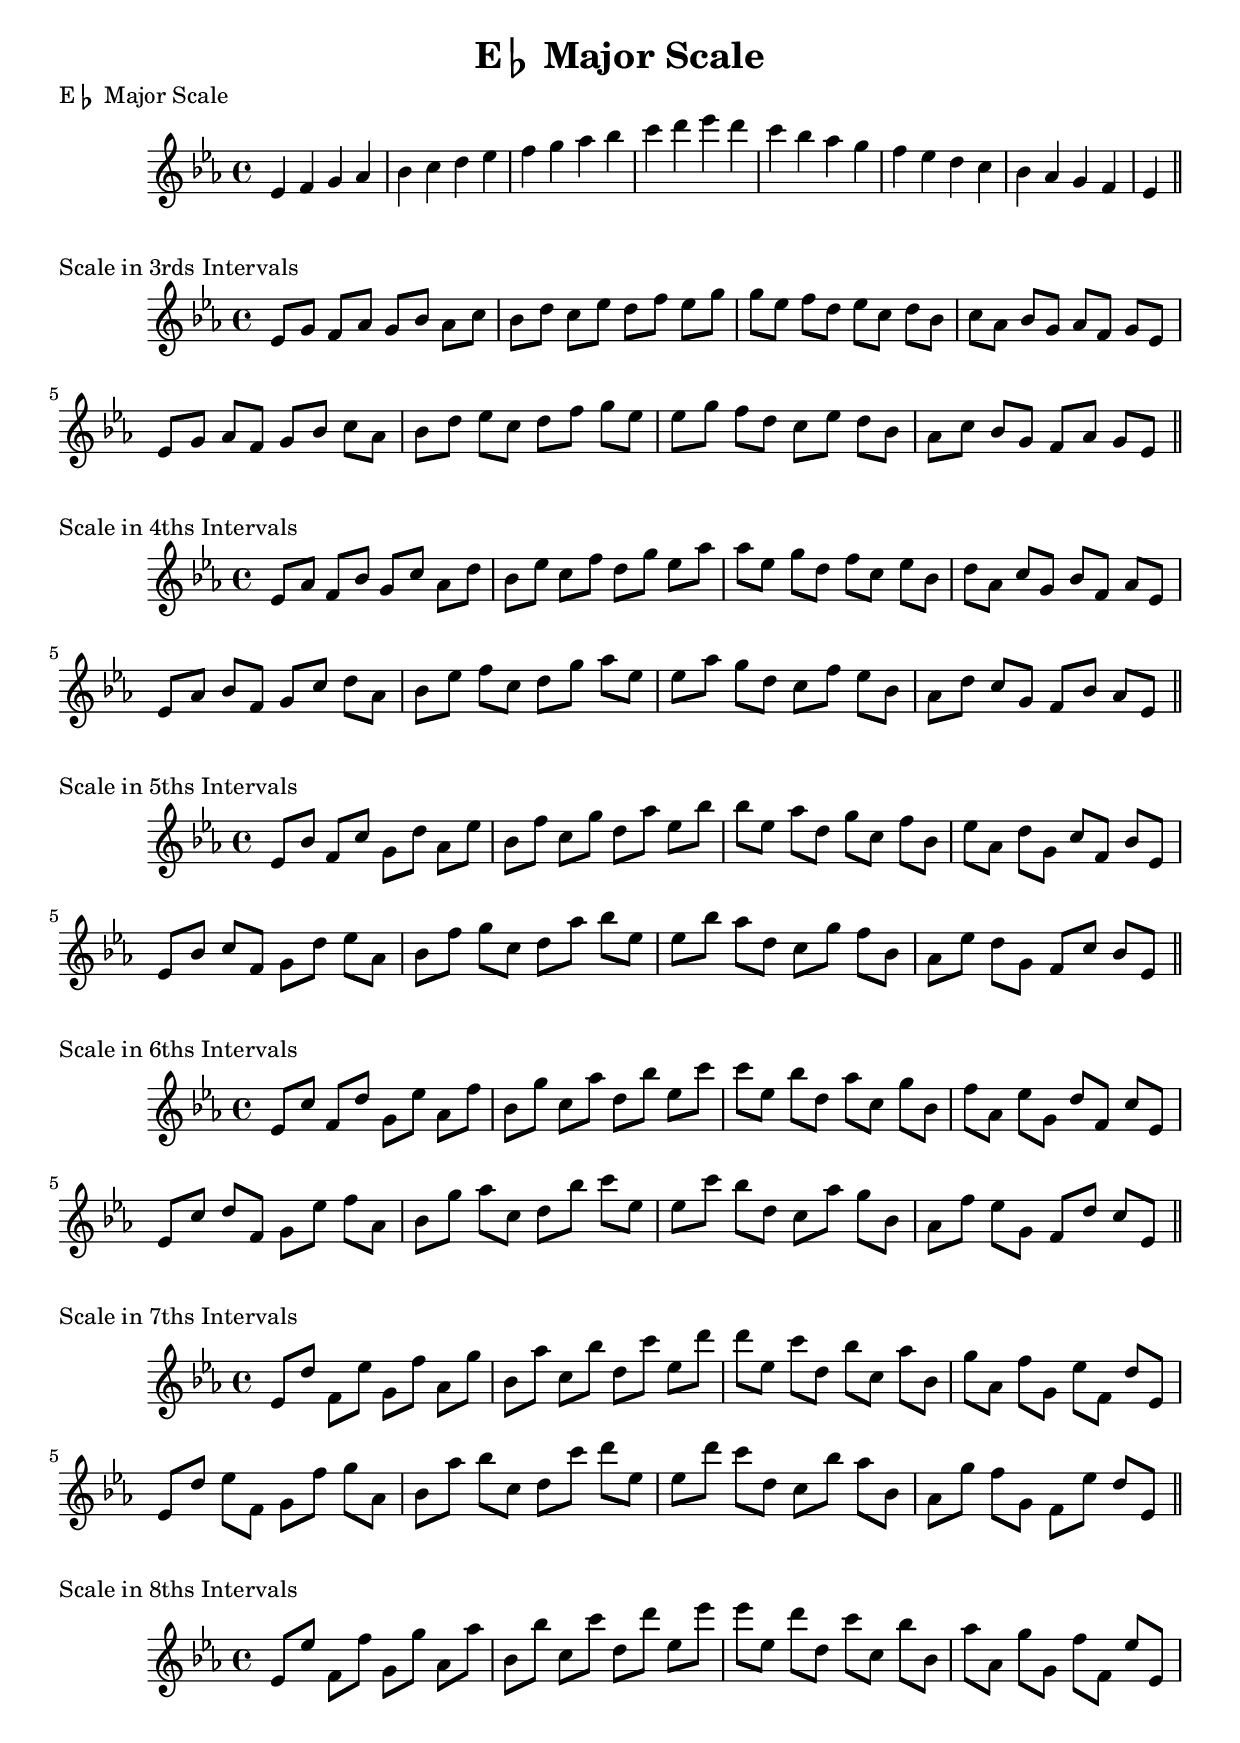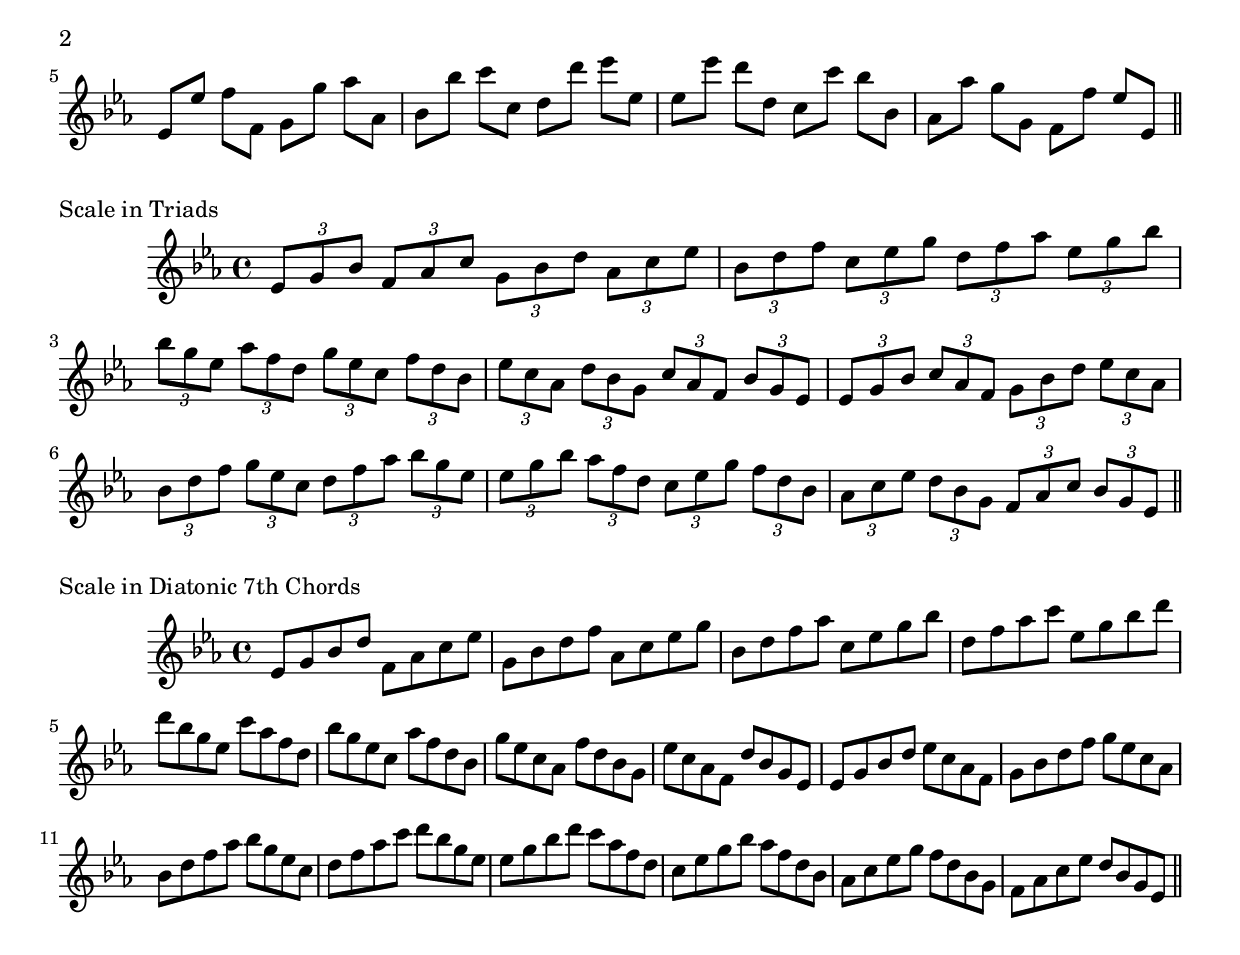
\version "2.18.2"

\include "scales.ly"

\header{
  title = \markup { "E" \flat " Major Scale" }
}

\score {
  \transpose c ees
  \new Staff \relative c' {
    \key c \major
    \CMajorScale
    \bar "||"
  }
  \header{
    piece = \markup { "E" \flat " Major Scale" }
  }
}

\score {
  \transpose c ees
  \new Staff \relative c' {
    \key c \major
    \set Timing.beamExceptions = #'()
    \set Timing.baseMoment = #'(ly:make-moment 1/4)
    \set Timing.beatStructure = #'(1 1 1 1)
    \CMajorScaleThirds
    \bar "||"
  }
  \header{
    piece = \markup { "Scale in 3rds Intervals" }
  }
}

\score {
  \transpose c ees
  \new Staff \relative c' {
    \key c \major
    \set Timing.beamExceptions = #'()
    \set Timing.baseMoment = #'(ly:make-moment 1/4)
    \set Timing.beatStructure = #'(1 1 1 1)
    \CMajorScaleFourths
    \bar "||"
  }
  \header{
    piece = \markup { "Scale in 4ths Intervals" }
  }
}

\score {
  \transpose c ees
  \new Staff \relative c' {
    \key c \major
    \set Timing.beamExceptions = #'()
    \set Timing.baseMoment = #'(ly:make-moment 1/4)
    \set Timing.beatStructure = #'(1 1 1 1)
    \CMajorScaleFifths
    \bar "||"
  }
  \header{
    piece = \markup { "Scale in 5ths Intervals" }
  }
}

\score {
  \transpose c ees
  \new Staff \relative c' {
    \key c \major
    \set Timing.beamExceptions = #'()
    \set Timing.baseMoment = #'(ly:make-moment 1/4)
    \set Timing.beatStructure = #'(1 1 1 1)
    \CMajorScaleSixths
    \bar "||"
  }
  \header{
    piece = \markup { "Scale in 6ths Intervals" }
  }
}

\score {
  \transpose c ees
  \new Staff \relative c' {
    \key c \major
    \set Timing.beamExceptions = #'()
    \set Timing.baseMoment = #'(ly:make-moment 1/4)
    \set Timing.beatStructure = #'(1 1 1 1)
    \CMajorScaleSevenths
    \bar "||"
  }
  \header{
    piece = \markup { "Scale in 7ths Intervals" }
  }
}

\score {
  \transpose c ees
  \new Staff \relative c' {
    \key c \major
    \set Timing.beamExceptions = #'()
    \set Timing.baseMoment = #'(ly:make-moment 1/4)
    \set Timing.beatStructure = #'(1 1 1 1)
    \CMajorScaleEights
    \bar "||"
  }
  \header{
    piece = \markup { "Scale in 8ths Intervals" }
  }
}

\score {
  \transpose c ees
  \new Staff \relative c' {
    \key c \major
    \CMajorScaleTriads
    \bar "||"
  }
  \header{
    piece = \markup { "Scale in Triads" }
  }
}

\score {
  \transpose c ees
  \new Staff \relative c' {
    \key c \major
    \CMajorScaleChords
    \bar "||"
  }
  \header{
    piece = \markup { "Scale in Diatonic 7th Chords" }
  }
}